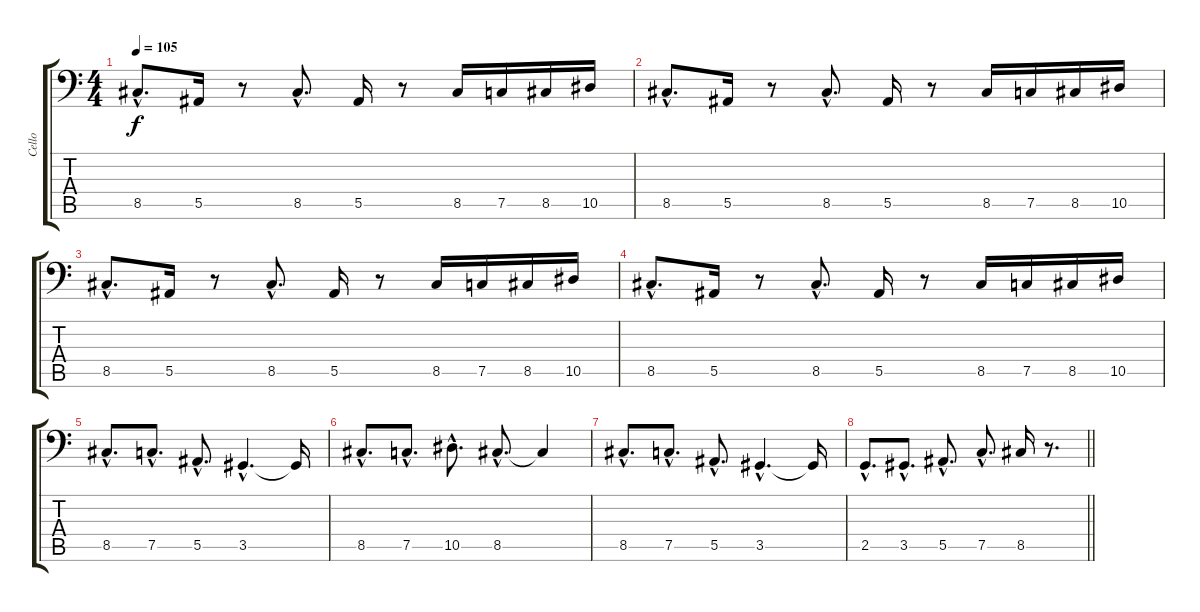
\track ("Cello" "Cello") {instrument cello}
\staff {score tabs}
\tuning (C4 G3 Eb3 Bb2 F2 Bb1) {hide}
\ts (4 4)
\tempo 105
\clef f4
\ks c
8.5{hac}.8{d dy f} 5.5.16 r.8 8.5{hac}.8{d} 5.5.16 r.8 8.5.16 7.5.16 8.5.16 10.5.16 |
8.5{hac}.8{d} 5.5.16 r.8 8.5{hac}.8{d} 5.5.16 r.8 8.5.16 7.5.16 8.5.16 10.5.16 |
8.5{hac}.8{d} 5.5.16 r.8 8.5{hac}.8{d} 5.5.16 r.8 8.5.16 7.5.16 8.5.16 10.5.16 |
8.5{hac}.8{d} 5.5.16 r.8 8.5{hac}.8{d} 5.5.16 r.8 8.5.16 7.5.16 8.5.16 10.5.16 |
8.5{hac}.8{d} 7.5{hac}.8{d} 5.5{hac}.8{d} 3.5{hac}.4{d} 3.5{t}.16 |
8.5{hac}.8{d} 7.5{hac}.8{d} 10.5{hac}.8{d} 8.5{hac}.8{d} 8.5{t}.4 |
8.5{hac}.8{d} 7.5{hac}.8{d} 5.5{hac}.8{d} 3.5{hac}.4{d} 3.5{t}.16 |
\barLineRight lightlight
2.5{hac}.8{d} 3.5{hac}.8{d} 5.5{hac}.8{d} 7.5{hac}.8{d} 8.5.16 r.8{d}
